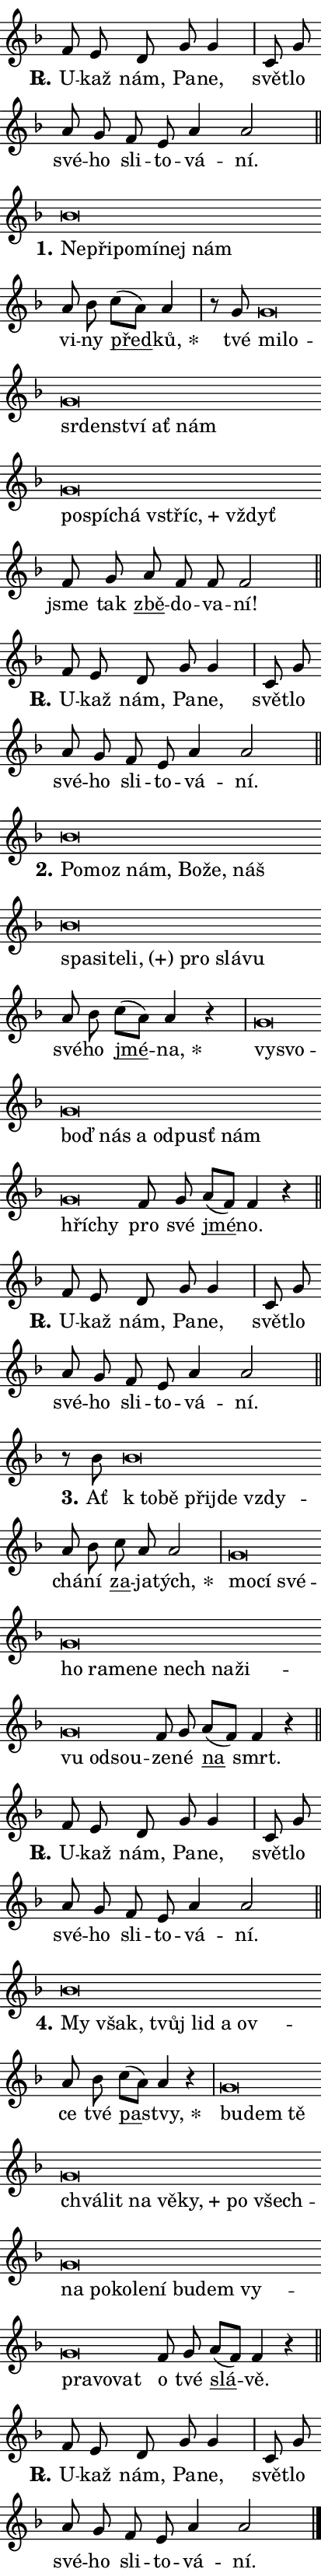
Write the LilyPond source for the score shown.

\version "2.22.1"
\header { tagline = "" }
\paper {
  indent = 0\cm
  top-margin = 0\cm
  right-margin = 0\cm
  bottom-margin = 0\cm
  left-margin = 0\cm
  paper-width = 7\cm
  page-breaking = #ly:one-page-breaking
  system-system-spacing.basic-distance = #11
  score-system-spacing.basic-distance = #11
  ragged-last = ##f
}


%% Author: Thomas Morley
%% https://lists.gnu.org/archive/html/lilypond-user/2020-05/msg00002.html
#(define (line-position grob)
"Returns position of @var[grob} in current system:
   @code{'start}, if at first time-step
   @code{'end}, if at last time-step
   @code{'middle} otherwise
"
  (let* ((col (ly:item-get-column grob))
         (ln (ly:grob-object col 'left-neighbor))
         (rn (ly:grob-object col 'right-neighbor))
         (col-to-check-left (if (ly:grob? ln) ln col))
         (col-to-check-right (if (ly:grob? rn) rn col))
         (break-dir-left
           (and
             (ly:grob-property col-to-check-left 'non-musical #f)
             (ly:item-break-dir col-to-check-left)))
         (break-dir-right
           (and
             (ly:grob-property col-to-check-right 'non-musical #f)
             (ly:item-break-dir col-to-check-right))))
        (cond ((eqv? 1 break-dir-left) 'start)
              ((eqv? -1 break-dir-right) 'end)
              (else 'middle))))

#(define (tranparent-at-line-position vctor)
  (lambda (grob)
  "Relying on @code{line-position} select the relevant enry from @var{vctor}.
Used to determine transparency,"
    (case (line-position grob)
      ((end) (not (vector-ref vctor 0)))
      ((middle) (not (vector-ref vctor 1)))
      ((start) (not (vector-ref vctor 2))))))

noteHeadBreakVisibility =
#(define-music-function (break-visibility)(vector?)
"Makes @code{NoteHead}s transparent relying on @var{break-visibility}"
#{
  \override NoteHead.transparent =
    #(tranparent-at-line-position break-visibility)
#})

#(define delete-ledgers-for-transparent-note-heads
  (lambda (grob)
    "Reads whether a @code{NoteHead} is transparent.
If so this @code{NoteHead} is removed from @code{'note-heads} from
@var{grob}, which is supposed to be @code{LedgerLineSpanner}.
As a result ledgers are not printed for this @code{NoteHead}"
    (let* ((nhds-array (ly:grob-object grob 'note-heads))
           (nhds-list
             (if (ly:grob-array? nhds-array)
                 (ly:grob-array->list nhds-array)
                 '()))
           ;; Relies on the transparent-property being done before
           ;; Staff.LedgerLineSpanner.after-line-breaking is executed.
           ;; This is fragile ...
           (to-keep
             (remove
               (lambda (nhd)
                 (ly:grob-property nhd 'transparent #f))
               nhds-list)))
      ;; TODO find a better method to iterate over grob-arrays, similiar
      ;; to filter/remove etc for lists
      ;; For now rebuilt from scratch
      (set! (ly:grob-object grob 'note-heads)  '())
      (for-each
        (lambda (nhd)
          (ly:pointer-group-interface::add-grob grob 'note-heads nhd))
        to-keep))))

hideNotes = {
  \noteHeadBreakVisibility #begin-of-line-visible
}
unHideNotes = {
  \noteHeadBreakVisibility #all-visible
}

% work-around for resetting accidentals
% https://lilypond.org/doc/v2.23/Documentation/notation/displaying-rhythms#unmetered-music
cadenzaMeasure = {
  \cadenzaOff
  \partial 1024 s1024
  \cadenzaOn
}

#(define-markup-command (accent layout props text) (markup?)
  "Underline accented syllable"
  (interpret-markup layout props
    #{\markup \override #'(offset . 4.3) \underline { #text }#}))

responsum = \markup \concat {
  "R" \hspace #-1.05 \path #0.1 #'((moveto 0 0.07) (lineto 0.9 0.8)) \hspace #0.05 "."
}

\layout {
    \context {
        \Staff
        \remove "Time_signature_engraver"
        \override LedgerLineSpanner.after-line-breaking = #delete-ledgers-for-transparent-note-heads
    }
    \context {
        \Voice {
            \override NoteHead.output-attributes = #'((class . "notehead"))
            \override Hairpin.height = #0.55
        }
    }
    \context {
        \Lyrics {
            \override StanzaNumber.output-attributes = #'((class . "stanzanumber"))
            \override LyricSpace.minimum-distance = #0.9
            \override LyricText.font-name = #"TeX Gyre Schola"
            \override LyricText.font-size = 1
            \override StanzaNumber.font-name = #"TeX Gyre Schola Bold"
            \override StanzaNumber.font-size = 1
        }
    }
}

% magnetic-lyrics.ily
%
%   written by
%     Jean Abou Samra <jean@abou-samra.fr>
%     Werner Lemberg <wl@gnu.org>
%
%   adapted by
%     Jiri Hon <jiri.hon@gmail.com>
%
% Version 2022-Apr-15

% https://www.mail-archive.com/lilypond-user@gnu.org/msg149350.html

#(define (Left_hyphen_pointer_engraver context)
   "Collect syllable-hyphen-syllable occurrences in lyrics and store
them in properties.  This engraver only looks to the left.  For
example, if the lyrics input is @code{foo -- bar}, it does the
following.

@itemize @bullet
@item
Set the @code{text} property of the @code{LyricHyphen} grob between
@q{foo} and @q{bar} to @code{foo}.

@item
Set the @code{left-hyphen} property of the @code{LyricText} grob with
text @q{foo} to the @code{LyricHyphen} grob between @q{foo} and
@q{bar}.
@end itemize

Use this auxiliary engraver in combination with the
@code{lyric-@/text::@/apply-@/magnetic-@/offset!} hook."
   (let ((hyphen #f)
         (text #f))
     (make-engraver
      (acknowledgers
       ((lyric-syllable-interface engraver grob source-engraver)
        (set! text grob)))
      (end-acknowledgers
       ((lyric-hyphen-interface engraver grob source-engraver)
        ;(when (not (grob::has-interface grob 'lyric-space-interface))
          (set! hyphen grob)));)
      ((stop-translation-timestep engraver)
       (when (and text hyphen)
         (ly:grob-set-object! text 'left-hyphen hyphen))
       (set! text #f)
       (set! hyphen #f)))))

#(define (lyric-text::apply-magnetic-offset! grob)
   "If the space between two syllables is less than the value in
property @code{LyricText@/.details@/.squash-threshold}, move the right
syllable to the left so that it gets concatenated with the left
syllable.

Use this function as a hook for
@code{LyricText@/.after-@/line-@/breaking} if the
@code{Left_@/hyphen_@/pointer_@/engraver} is active."
   (let ((hyphen (ly:grob-object grob 'left-hyphen #f)))
     (when hyphen
       (let ((left-text (ly:spanner-bound hyphen LEFT)))
         (when (grob::has-interface left-text 'lyric-syllable-interface)
           (let* ((common (ly:grob-common-refpoint grob left-text X))
                  (this-x-ext (ly:grob-extent grob common X))
                  (left-x-ext
                   (begin
                     ;; Trigger magnetism for left-text.
                     (ly:grob-property left-text 'after-line-breaking)
                     (ly:grob-extent left-text common X)))
                  ;; `delta` is the gap width between two syllables.
                  (delta (- (interval-start this-x-ext)
                            (interval-end left-x-ext)))
                  (details (ly:grob-property grob 'details))
                  (threshold (assoc-get 'squash-threshold details 0.2)))
             (when (< delta threshold)
               (let* (;; We have to manipulate the input text so that
                      ;; ligatures crossing syllable boundaries are not
                      ;; disabled.  For languages based on the Latin
                      ;; script this is essentially a beautification.
                      ;; However, for non-Western scripts it can be a
                      ;; necessity.
                      (lt (ly:grob-property left-text 'text))
                      (rt (ly:grob-property grob 'text))
                      (is-space (grob::has-interface hyphen 'lyric-space-interface))
                      (space (if is-space " " ""))
                      (space-markup (grob-interpret-markup grob " "))
                      (space-size (interval-length (ly:stencil-extent space-markup X)))
                      (extra-delta (if is-space space-size 0))
                      ;; Append new syllable.
                      (ltrt-space (if (and (string? lt) (string? rt))
                                (string-append lt space rt)
                                (make-concat-markup (list lt space rt))))
                      ;; Right-align `ltrt` to the right side.
                      (ltrt-space-markup (grob-interpret-markup
                               grob
                               (make-translate-markup
                                (cons (interval-length this-x-ext) 0)
                                (make-right-align-markup ltrt-space)))))
                 (begin
                   ;; Don't print `left-text`.
                   (ly:grob-set-property! left-text 'stencil #f)
                   ;; Set text and stencil (which holds all collected
                   ;; syllables so far) and shift it to the left.
                   (ly:grob-set-property! grob 'text ltrt-space)
                   (ly:grob-set-property! grob 'stencil ltrt-space-markup)
                   (ly:grob-translate-axis! grob (- (- delta extra-delta)) X))))))))))


#(define (lyric-hyphen::displace-bounds-first grob)
   ;; Make very sure this callback isn't triggered too early.
   (let ((left (ly:spanner-bound grob LEFT))
         (right (ly:spanner-bound grob RIGHT)))
     (ly:grob-property left 'after-line-breaking)
     (ly:grob-property right 'after-line-breaking)
     (ly:lyric-hyphen::print grob)))

squashThreshold = #0.4

\layout {
  \context {
    \Lyrics
    \consists #Left_hyphen_pointer_engraver
    \override LyricText.after-line-breaking =
      #lyric-text::apply-magnetic-offset!
    \override LyricHyphen.stencil = #lyric-hyphen::displace-bounds-first
    \override LyricText.details.squash-threshold = \squashThreshold
    \override LyricHyphen.minimum-distance = 0
    \override LyricHyphen.minimum-length = \squashThreshold
  }
}

squash = \override LyricText.details.squash-threshold = 9999
unSquash = \override LyricText.details.squash-threshold = \squashThreshold

left = \override LyricText.self-alignment-X = #LEFT
unLeft = \revert LyricText.self-alignment-X

starOffset = #(lambda (grob) 
                (let ((x_offset (ly:self-alignment-interface::aligned-on-x-parent grob)))
                  (if (= x_offset 0) 0 (+ x_offset 1.2))))

star = #(define-music-function (syllable)(string?)
"Append star separator at the end of a syllable"
#{
  \once \override LyricText.X-offset = #starOffset
  \lyricmode { \markup {
    #syllable
    \override #'((font-name . "TeX Gyre Schola Bold")) \hspace #0.2 \lower #0.65 \larger "*"
  } }
#})

starAccent = #(define-music-function (syllable)(string?)
"Append star separator at the end of a syllable and make accent"
#{
  \once \override LyricText.X-offset = #starOffset
  \lyricmode { \markup {
    \accent #syllable
    \override #'((font-name . "TeX Gyre Schola Bold")) \hspace #0.2 \lower #0.65 \larger "*"
  } }
#})

breath = #(define-music-function (syllable)(string?)
"Append breathing indicator at the end of a syllable"
#{
  \lyricmode { \markup { #syllable "+" } }
#})

optionalBreath = #(define-music-function (syllable)(string?)
"Append optional breathing indicator at the end of a syllable"
#{
  \lyricmode { \markup { #syllable "(+)" } }
#})


\score {
    <<
        \new Voice = "melody" { \cadenzaOn \key f \major \relative { f'8 e d g g4 \cadenzaMeasure \bar "|" c,8 g' \bar "" a g \bar "" f e a4 a2 \cadenzaMeasure \bar "||" \break }
\relative { bes'\breve*1/16 \hideNotes \breve*1/16 \bar "" \breve*1/16 \bar "" \breve*1/16 \bar "" \breve*1/16 \breve*1/16 \bar "" \unHideNotes a8 bes \bar "" c[( a)] a4 \cadenzaMeasure \bar "|" r8 g8 g\breve*1/16 \hideNotes \breve*1/16 \bar "" \breve*1/16 \bar "" \breve*1/16 \bar "" \breve*1/16 \bar "" \breve*1/16 \bar "" \breve*1/16 \bar "" \breve*1/16 \bar "" \breve*1/16 \bar "" \breve*1/16 \bar "" \breve*1/16 \breve*1/16 \bar "" \unHideNotes f8 g \bar "" a f f f2 \cadenzaMeasure \bar "||" \break }
\relative { f'8 e d g g4 \cadenzaMeasure \bar "|" c,8 g' \bar "" a g \bar "" f e a4 a2 \cadenzaMeasure \bar "||" \break }
\relative { bes'\breve*1/16 \hideNotes \breve*1/16 \bar "" \breve*1/16 \bar "" \breve*1/16 \bar "" \breve*1/16 \bar "" \breve*1/16 \bar "" \breve*1/16 \bar "" \breve*1/16 \bar "" \breve*1/16 \bar "" \breve*1/16 \bar "" \breve*1/16 \bar "" \breve*1/16 \breve*1/16 \bar "" \unHideNotes a8 bes \bar "" c[( a)] a4 r \cadenzaMeasure \bar "|" g\breve*1/16 \hideNotes \breve*1/16 \bar "" \breve*1/16 \bar "" \breve*1/16 \bar "" \breve*1/16 \bar "" \breve*1/16 \bar "" \breve*1/16 \bar "" \breve*1/16 \bar "" \breve*1/16 \breve*1/16 \bar "" \unHideNotes f8 g \bar "" a[( f)] f4 r \cadenzaMeasure \bar "||" \break }
\relative { f'8 e d g g4 \cadenzaMeasure \bar "|" c,8 g' \bar "" a g \bar "" f e a4 a2 \cadenzaMeasure \bar "||" \break }
\relative { r8 bes'8 bes\breve*1/16 \hideNotes \breve*1/16 \bar "" \breve*1/16 \bar "" \breve*1/16 \breve*1/16 \bar "" \unHideNotes a8 bes \bar "" c a a2 \cadenzaMeasure \bar "|" g\breve*1/16 \hideNotes \breve*1/16 \bar "" \breve*1/16 \bar "" \breve*1/16 \bar "" \breve*1/16 \bar "" \breve*1/16 \bar "" \breve*1/16 \bar "" \breve*1/16 \bar "" \breve*1/16 \bar "" \breve*1/16 \bar "" \breve*1/16 \bar "" \breve*1/16 \breve*1/16 \bar "" \unHideNotes f8 g \bar "" a[( f)] f4 r \cadenzaMeasure \bar "||" \break }
\relative { f'8 e d g g4 \cadenzaMeasure \bar "|" c,8 g' \bar "" a g \bar "" f e a4 a2 \cadenzaMeasure \bar "||" \break }
\relative { bes'\breve*1/16 \hideNotes \breve*1/16 \bar "" \breve*1/16 \bar "" \breve*1/16 \bar "" \breve*1/16 \breve*1/16 \bar "" \unHideNotes a8 bes \bar "" c[( a)] a4 r \cadenzaMeasure \bar "|" g\breve*1/16 \hideNotes \breve*1/16 \bar "" \breve*1/16 \bar "" \breve*1/16 \bar "" \breve*1/16 \bar "" \breve*1/16 \bar "" \breve*1/16 \bar "" \breve*1/16 \bar "" \breve*1/16 \bar "" \breve*1/16 \bar "" \breve*1/16 \bar "" \breve*1/16 \bar "" \breve*1/16 \bar "" \breve*1/16 \bar "" \breve*1/16 \bar "" \breve*1/16 \bar "" \breve*1/16 \bar "" \breve*1/16 \bar "" \breve*1/16 \bar "" \breve*1/16 \breve*1/16 \bar "" \unHideNotes f8 g \bar "" a[( f)] f4 r \cadenzaMeasure \bar "||" \break }
\relative { f'8 e d g g4 \cadenzaMeasure \bar "|" c,8 g' \bar "" a g \bar "" f e a4 a2 \cadenzaMeasure \bar "||" \break } \bar "|." }
        \new Lyrics \lyricsto "melody" { \lyricmode { \set stanza = \responsum
U -- kaž nám, Pa -- ne, svět -- lo své -- ho sli -- to -- vá -- ní.
\set stanza = "1."
\left Ne -- \squash při -- po -- mí -- nej nám \unLeft \unSquash vi -- ny \markup \accent před -- \star ků, tvé \left mi -- \squash lo -- sr -- den -- ství ať nám po -- spí -- chá \breath "vstříc," vždyť \unLeft \unSquash jsme tak \markup \accent zbě -- do -- va -- ní!
\set stanza = \responsum
U -- kaž nám, Pa -- ne, svět -- lo své -- ho sli -- to -- vá -- ní.
\set stanza = "2."
\left Po -- \squash moz nám, Bo -- že, náš spa -- si -- te -- \optionalBreath li, pro slá -- vu \unLeft \unSquash své -- ho \markup \accent jmé -- \star na, \left vy -- \squash svo -- boď nás a od -- pusť nám hří -- chy \unLeft \unSquash pro své \markup \accent jmé -- no.
\set stanza = \responsum
U -- kaž nám, Pa -- ne, svět -- lo své -- ho sli -- to -- vá -- ní.
\set stanza = "3."
Ať \left "k to" -- \squash bě při -- jde vzdy -- \unLeft \unSquash chá -- ní \markup \accent za -- ja -- \star tých, \left mo -- \squash cí své -- ho ra -- me -- ne nech na -- ži -- vu od -- sou -- \unLeft \unSquash ze -- né \markup \accent na smrt.
\set stanza = \responsum
U -- kaž nám, Pa -- ne, svět -- lo své -- ho sli -- to -- vá -- ní.
\set stanza = "4."
\left My \squash však, tvůj lid a ov -- \unLeft \unSquash ce tvé \markup \accent pa -- \star stvy, \left bu -- \squash dem tě chvá -- lit na vě -- \breath "ky," po všech -- na po -- ko -- le -- ní bu -- dem vy -- pra -- vo -- vat \unLeft \unSquash o tvé \markup \accent slá -- vě.
\set stanza = \responsum
U -- kaž nám, Pa -- ne, svět -- lo své -- ho sli -- to -- vá -- ní. } }
    >>
    \layout {}
}
